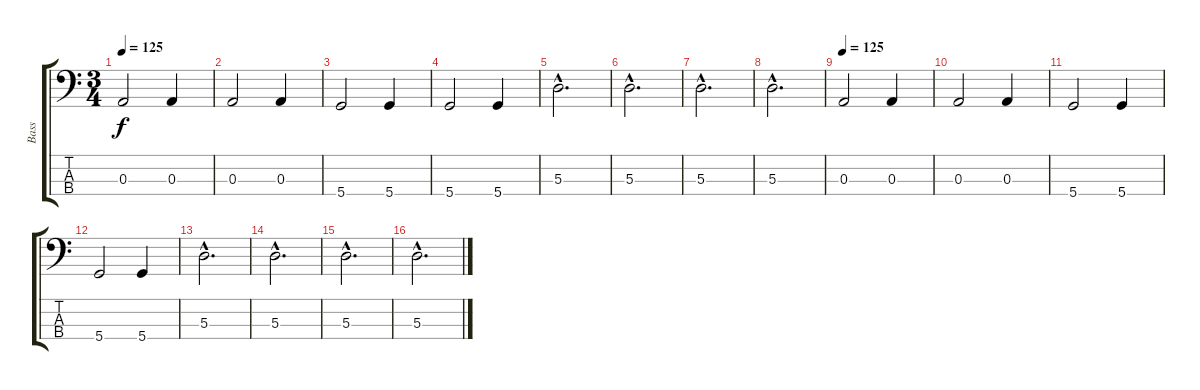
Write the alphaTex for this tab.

\track ("Bass" "Bass") {instrument fretlessbass}
\staff {score tabs}
\tuning (G2 D2 A1 D1) {hide}
\ts (3 4)
\tempo 125
\clef f4
\ks c
0.3.2{dy f} 0.3.4 |
0.3.2 0.3.4 |
5.4.2 5.4.4 |
5.4.2 5.4.4 |
5.3{hac}.2{d} |
5.3{hac}.2{d} |
5.3{hac}.2{d} |
5.3{hac}.2{d} |
\tempo 125
0.3.2 0.3.4 |
0.3.2 0.3.4 |
5.4.2 5.4.4 |
5.4.2 5.4.4 |
5.3{hac}.2{d} |
5.3{hac}.2{d} |
5.3{hac}.2{d} |
5.3{hac}.2{d}
